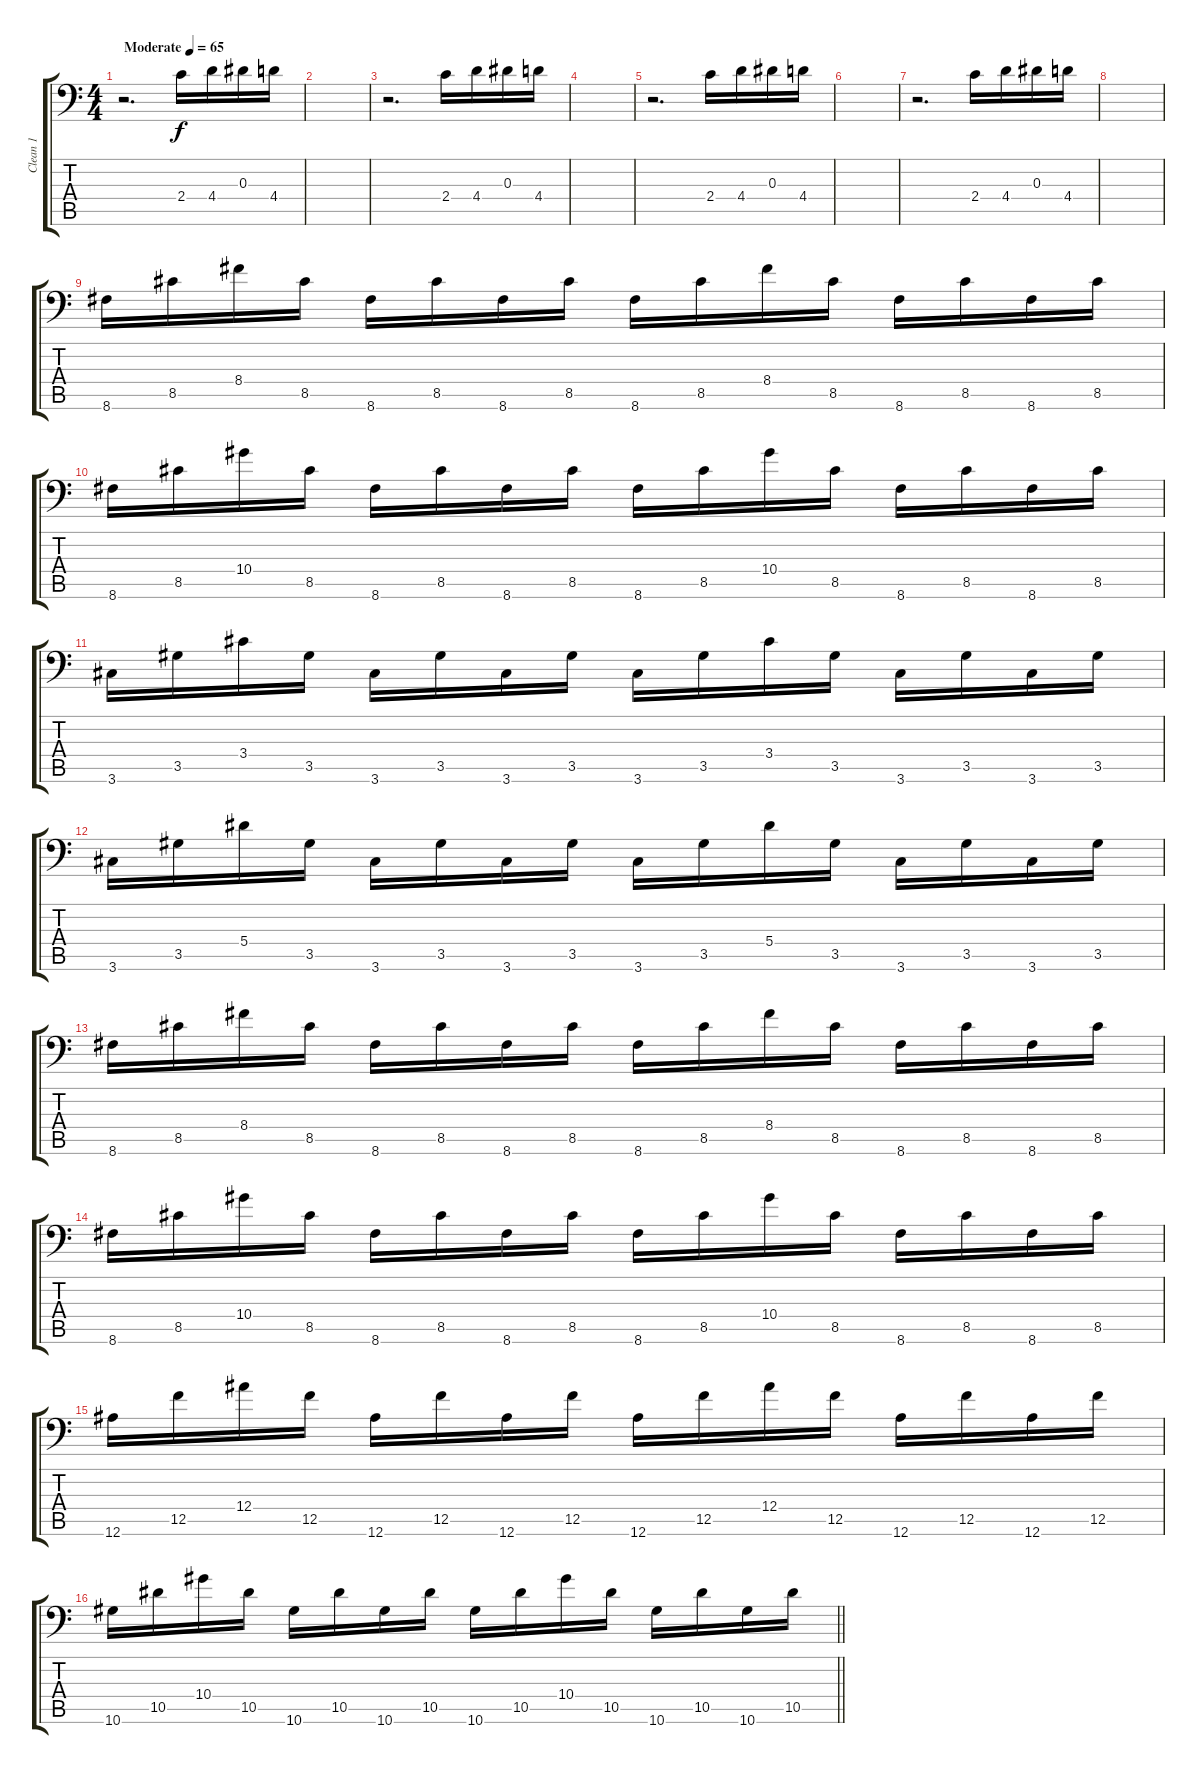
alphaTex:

\track ("Clean 1" "Clean 1") {instrument electricguitarclean}
\staff {score tabs}
\tuning (C4 G3 Eb3 Bb2 F2 Bb1) {hide}
\ts (4 4)
\tempo (65 "Moderate")
\clef f4
\ks c
r.2{d dy f instrument electricguitarclean} 2.4.16 4.4.16 0.3.16 4.4.16 |
|
r.2{d} 2.4.16 4.4.16 0.3.16 4.4.16 |
|
r.2{d} 2.4.16 4.4.16 0.3.16 4.4.16 |
|
r.2{d} 2.4.16 4.4.16 0.3.16 4.4.16 |
|
8.6.16 8.5.16 8.4.16 8.5.16 8.6.16 8.5.16 8.6.16 8.5.16 8.6.16 8.5.16 8.4.16 8.5.16 8.6.16 8.5.16 8.6.16 8.5.16 |
8.6.16 8.5.16 10.4.16 8.5.16 8.6.16 8.5.16 8.6.16 8.5.16 8.6.16 8.5.16 10.4.16 8.5.16 8.6.16 8.5.16 8.6.16 8.5.16 |
3.6.16 3.5.16 3.4.16 3.5.16 3.6.16 3.5.16 3.6.16 3.5.16 3.6.16 3.5.16 3.4.16 3.5.16 3.6.16 3.5.16 3.6.16 3.5.16 |
3.6.16 3.5.16 5.4.16 3.5.16 3.6.16 3.5.16 3.6.16 3.5.16 3.6.16 3.5.16 5.4.16 3.5.16 3.6.16 3.5.16 3.6.16 3.5.16 |
8.6.16 8.5.16 8.4.16 8.5.16 8.6.16 8.5.16 8.6.16 8.5.16 8.6.16 8.5.16 8.4.16 8.5.16 8.6.16 8.5.16 8.6.16 8.5.16 |
8.6.16 8.5.16 10.4.16 8.5.16 8.6.16 8.5.16 8.6.16 8.5.16 8.6.16 8.5.16 10.4.16 8.5.16 8.6.16 8.5.16 8.6.16 8.5.16 |
12.6.16 12.5.16 12.4.16 12.5.16 12.6.16 12.5.16 12.6.16 12.5.16 12.6.16 12.5.16 12.4.16 12.5.16 12.6.16 12.5.16 12.6.16 12.5.16 |
\barLineRight lightlight
10.6.16 10.5.16 10.4.16 10.5.16 10.6.16 10.5.16 10.6.16 10.5.16 10.6.16 10.5.16 10.4.16 10.5.16 10.6.16 10.5.16 10.6.16 10.5.16
